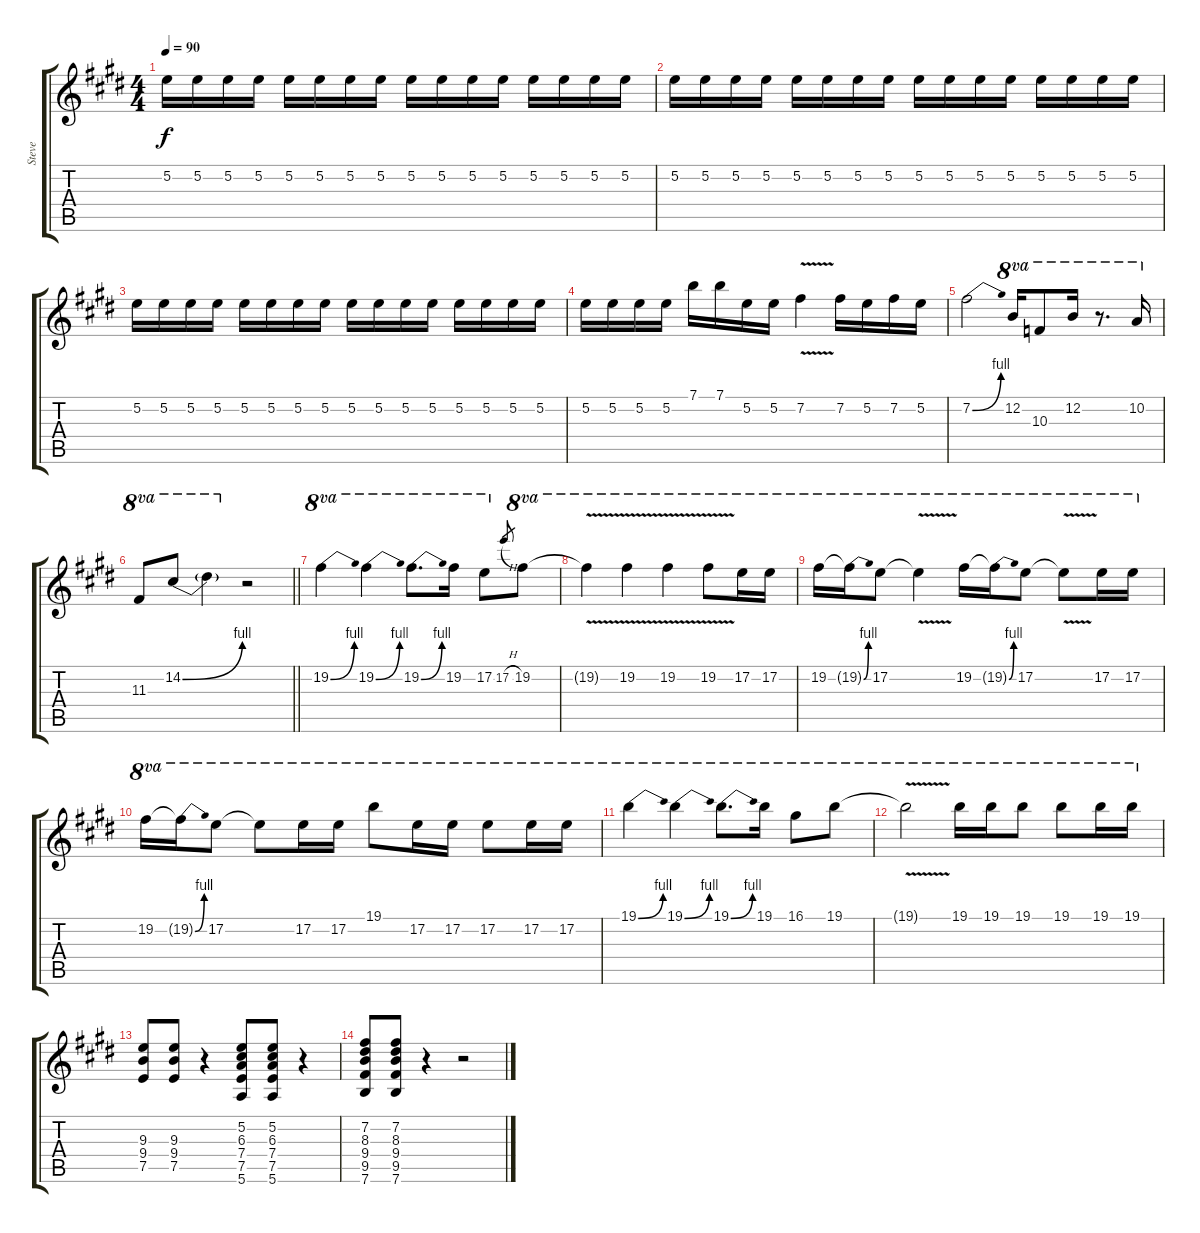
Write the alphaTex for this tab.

\track ("Steve" "Steve") {instrument distortionguitar}
\staff {score tabs}
\tuning (E4 B3 G3 D3 A2 E2) {hide}
\ts (4 4)
\tempo 90
\clef g2
\ks e
5.2.16{dy f} 5.2.16 5.2.16 5.2.16 5.2.16 5.2.16 5.2.16 5.2.16 5.2.16 5.2.16 5.2.16 5.2.16 5.2.16 5.2.16 5.2.16 5.2.16 |
5.2.16 5.2.16 5.2.16 5.2.16 5.2.16 5.2.16 5.2.16 5.2.16 5.2.16 5.2.16 5.2.16 5.2.16 5.2.16 5.2.16 5.2.16 5.2.16 |
5.2.16 5.2.16 5.2.16 5.2.16 5.2.16 5.2.16 5.2.16 5.2.16 5.2.16 5.2.16 5.2.16 5.2.16 5.2.16 5.2.16 5.2.16 5.2.16 |
5.2.16 5.2.16 5.2.16 5.2.16 7.1.16 7.1.16 5.2.16 5.2.16 7.2{v}.4 7.2.16 5.2.16 7.2.16 5.2.16 |
7.2{be (bend 0 0 60 4)}.2 12.2.16{ot 8va} 10.3.8{ot 8va} 12.2.16{ot 8va} r.8{d ot 8va} 10.2.16{ot 8va} |
\barLineRight lightlight
11.3.8{ot 8va} 14.2{be (bend 0 0 60 4)}.8{ot 8va} 14.2{t}.4{ot 8va} r.2 |
19.2{be (bend 0 0 60 4)}.4{ot 8va} 19.2{be (bend 0 0 60 4)}.4{ot 8va} 19.2{be (bend 0 0 60 4)}.8{d ot 8va} 19.2.16{ot 8va} 17.2.8{ot 8va} 17.2{h}.8{gr} 19.2.8{ot 8va} |
19.2{v t}.4{ot 8va} 19.2{v}.4{ot 8va} 19.2{v}.4{ot 8va} 19.2{v}.8{ot 8va} 17.2.16{ot 8va} 17.2.16{ot 8va} |
19.2.16{ot 8va} 19.2{be (bend 0 0 60 4) t}.16{ot 8va} 17.2.8{ot 8va} 17.2{v t}.4{ot 8va} 19.2.16{ot 8va} 19.2{be (bend 0 0 60 4) t}.16{ot 8va} 17.2.8{ot 8va} 17.2{v t}.8{ot 8va} 17.2.16{ot 8va} 17.2.16{ot 8va} |
19.2.16{ot 8va} 19.2{be (bend 0 0 60 4) t}.16{ot 8va} 17.2.8{ot 8va} 17.2{t}.8{ot 8va} 17.2.16{ot 8va} 17.2.16{ot 8va} 19.1.8{ot 8va} 17.2.16{ot 8va} 17.2.16{ot 8va} 17.2.8{ot 8va} 17.2.16{ot 8va} 17.2.16{ot 8va} |
19.1{be (bend 0 0 60 4)}.4{ot 8va} 19.1{be (bend 0 0 60 4)}.4{ot 8va} 19.1{be (bend 0 0 60 4)}.8{d ot 8va} 19.1.16{ot 8va} 16.1.8{ot 8va} 19.1.8{ot 8va} |
19.1{v t}.2{ot 8va} 19.1.16{ot 8va} 19.1.16{ot 8va} 19.1.8{ot 8va} 19.1.8{ot 8va} 19.1.16{ot 8va} 19.1.16{ot 8va} |
(9.3 9.4 7.5).8 (9.3 9.4 7.5).8 r.4 (5.2 6.3 7.4 7.5 5.6).8 (5.2 6.3 7.4 7.5 5.6).8 r.4 |
(7.2 8.3 9.4 9.5 7.6).8 (7.2 8.3 9.4 9.5 7.6).8 r.4 r.2
